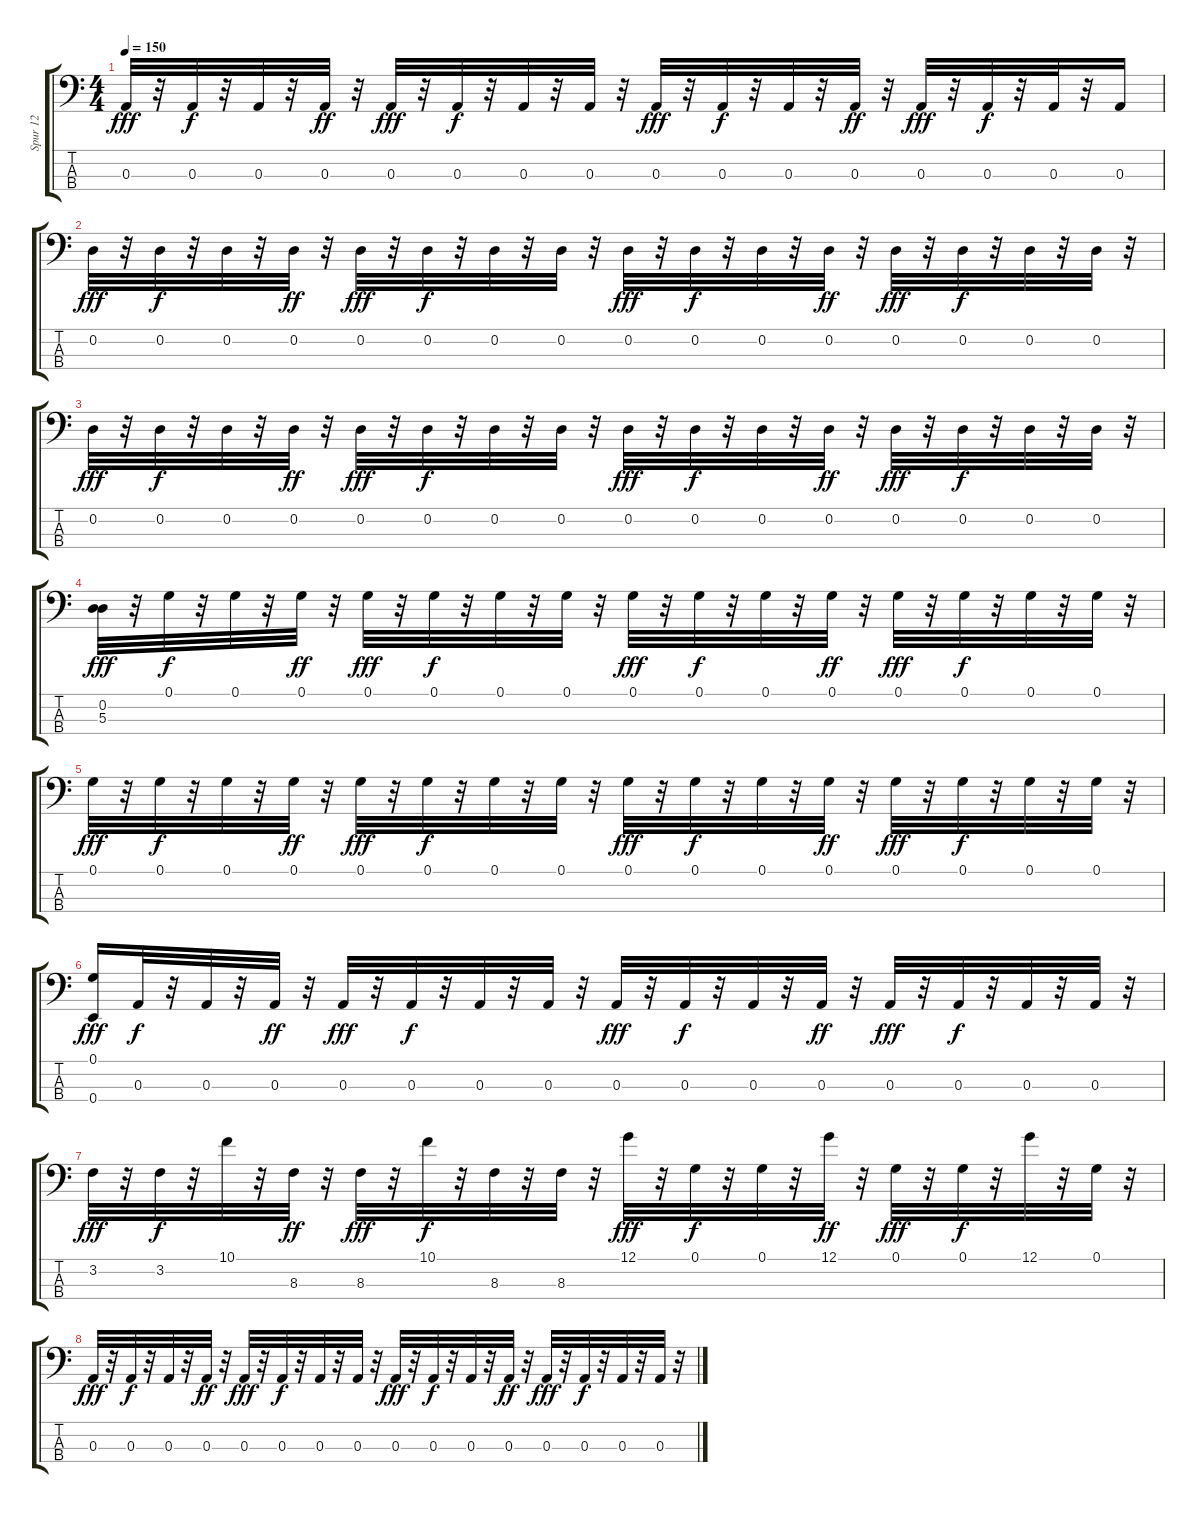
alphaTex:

\track ("Spur 12" "Spur 12") {instrument synthbass2}
\staff {score tabs}
\tuning (G2 D2 A1 E1) {hide}
\ts (4 4)
\tempo 150
\clef f4
\ks c
0.3.32{dy fff} r.32 0.3.32{dy f} r.32 0.3.32 r.32 0.3.32{dy ff} r.32 0.3.32{dy fff} r.32 0.3.32{dy f} r.32 0.3.32 r.32 0.3.32 r.32 0.3.32{dy fff} r.32 0.3.32{dy f} r.32 0.3.32 r.32 0.3.32{dy ff} r.32 0.3.32{dy fff} r.32 0.3.32{dy f} r.32 0.3.32 r.32 0.3.16 |
0.2.32{dy fff} r.32 0.2.32{dy f} r.32 0.2.32 r.32 0.2.32{dy ff} r.32 0.2.32{dy fff} r.32 0.2.32{dy f} r.32 0.2.32 r.32 0.2.32 r.32 0.2.32{dy fff} r.32 0.2.32{dy f} r.32 0.2.32 r.32 0.2.32{dy ff} r.32 0.2.32{dy fff} r.32 0.2.32{dy f} r.32 0.2.32 r.32 0.2.32 r.32 |
0.2.32{dy fff} r.32 0.2.32{dy f} r.32 0.2.32 r.32 0.2.32{dy ff} r.32 0.2.32{dy fff} r.32 0.2.32{dy f} r.32 0.2.32 r.32 0.2.32 r.32 0.2.32{dy fff} r.32 0.2.32{dy f} r.32 0.2.32 r.32 0.2.32{dy ff} r.32 0.2.32{dy fff} r.32 0.2.32{dy f} r.32 0.2.32 r.32 0.2.32 r.32 |
(0.2 5.3).32{dy fff} r.32 0.1.32{dy f} r.32 0.1.32 r.32 0.1.32{dy ff} r.32 0.1.32{dy fff} r.32 0.1.32{dy f} r.32 0.1.32 r.32 0.1.32 r.32 0.1.32{dy fff} r.32 0.1.32{dy f} r.32 0.1.32 r.32 0.1.32{dy ff} r.32 0.1.32{dy fff} r.32 0.1.32{dy f} r.32 0.1.32 r.32 0.1.32 r.32 |
0.1.32{dy fff} r.32 0.1.32{dy f} r.32 0.1.32 r.32 0.1.32{dy ff} r.32 0.1.32{dy fff} r.32 0.1.32{dy f} r.32 0.1.32 r.32 0.1.32 r.32 0.1.32{dy fff} r.32 0.1.32{dy f} r.32 0.1.32 r.32 0.1.32{dy ff} r.32 0.1.32{dy fff} r.32 0.1.32{dy f} r.32 0.1.32 r.32 0.1.32 r.32 |
(0.1 0.4).16{dy fff} 0.3.32{dy f} r.32 0.3.32 r.32 0.3.32{dy ff} r.32 0.3.32{dy fff} r.32 0.3.32{dy f} r.32 0.3.32 r.32 0.3.32 r.32 0.3.32{dy fff} r.32 0.3.32{dy f} r.32 0.3.32 r.32 0.3.32{dy ff} r.32 0.3.32{dy fff} r.32 0.3.32{dy f} r.32 0.3.32 r.32 0.3.32 r.32 |
3.2.32{dy fff} r.32 3.2.32{dy f} r.32 10.1.32 r.32 8.3.32{dy ff} r.32 8.3.32{dy fff} r.32 10.1.32{dy f} r.32 8.3.32 r.32 8.3.32 r.32 12.1.32{dy fff} r.32 0.1.32{dy f} r.32 0.1.32 r.32 12.1.32{dy ff} r.32 0.1.32{dy fff} r.32 0.1.32{dy f} r.32 12.1.32 r.32 0.1.32 r.32 |
0.3.32{dy fff} r.32 0.3.32{dy f} r.32 0.3.32 r.32 0.3.32{dy ff} r.32 0.3.32{dy fff} r.32 0.3.32{dy f} r.32 0.3.32 r.32 0.3.32 r.32 0.3.32{dy fff} r.32 0.3.32{dy f} r.32 0.3.32 r.32 0.3.32{dy ff} r.32 0.3.32{dy fff} r.32 0.3.32{dy f} r.32 0.3.32 r.32 0.3.32 r.32
